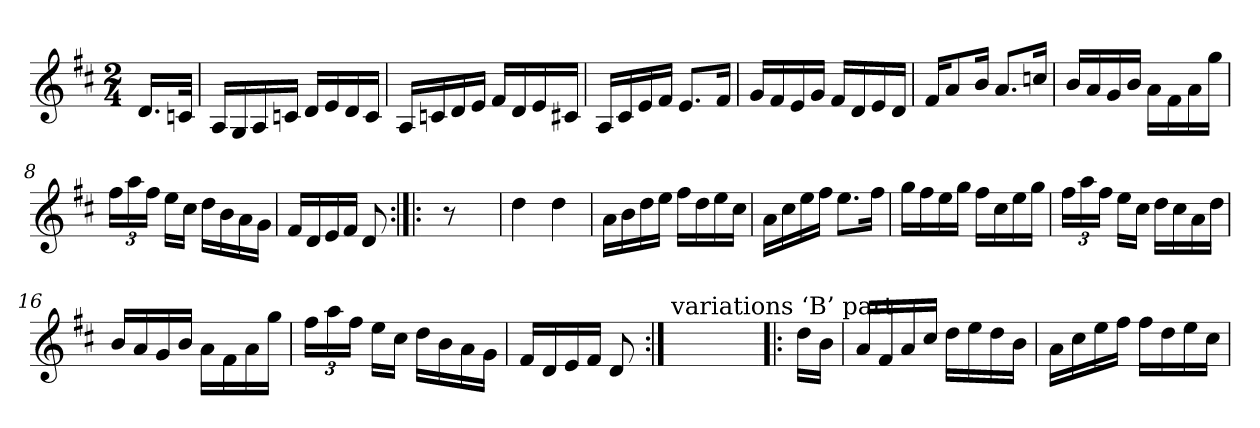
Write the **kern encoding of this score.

**kern
*part1
*staff1
*clefG2
*k[f#c#]
*D:
*M2/4
=1
16.d/LL
32cn/JJk
=2
16A/LL
16G/
16A/
16cn/JJ
16d/LL
16e/
16d/
16c/JJ
=3
16A/LL
16cn/
16d/
16e/JJ
16f#/LL
16d/
16e/
16c#X/JJ
=4
16A/LL
16c#/
16e/
16f#/JJ
8.e/L
16f#/Jk
=5
16g/LL
16f#/
16e/
16g/JJ
16f#/LL
16d/
16e/
16d/JJ
=6
16f#/KL
8a/
16b/Jk
8.a/L
16ccn/Jk
!!LO:LB:g=z
=7
16b/LL
16a/
16g/
16b/JJ
16a\LL
16f#\
16a\
16gg\JJ
=8
*Xbrackettup
24ff#\LL
24aa\
24ff#\JJ
16ee\LL
16cc#\JJ
16dd\LL
16b\
16a\
16g\JJ
=9
16f#/LL
16d/
16e/
16f#/JJ
8d/
=10:|!|:
8r
=11
4dd\
4dd\
=12
16a\LL
16b\
16dd\
16ee\JJ
16ff#\LL
16dd\
16ee\
16cc#\JJ
=13
16a\LL
16cc#\
16ee\
16ff#\JJ
8.ee\L
16ff#\Jk
!!LO:LB:g=z
=14
16gg\LL
16ff#\
16ee\
16gg\JJ
16ff#\LL
16cc#\
16ee\
16gg\JJ
=15
24ff#\LL
24aa\
24ff#\JJ
16ee\LL
16cc#\JJ
16dd\LL
16cc#\
16a\
16dd\JJ
=16
16b/LL
16a/
16g/
16b/JJ
16a\LL
16f#\
16a\
16gg\JJ
=17
24ff#\LL
24aa\
24ff#\JJ
16ee\LL
16cc#\JJ
16dd\LL
16b\
16a\
16g\JJ
=18
16f#/LL
16d/
16e/
16f#/JJ
8d/
=19:|!
!LO:TX:a:t=variations ‘B’ part
2ryy
=20!|:
16dd\LL
16b\JJ
!!LO:LB:g=z
=21
16a/LL
16f#/
16a/
16cc#/JJ
16dd\LL
16ee\
16dd\
16b\JJ
=22
16a\LL
16cc#\
16ee\
16ff#\JJ
16ff#\LL
16dd\
16ee\
16cc#\JJ
=
*-
